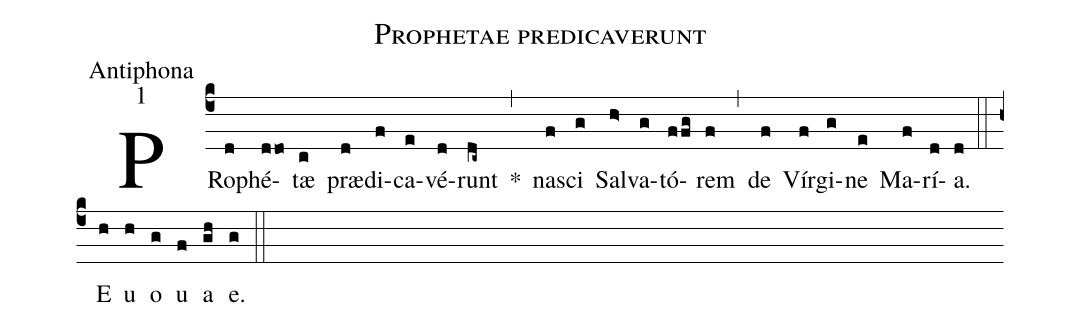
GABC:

name:Prophetae predicaverunt;
office-part:Antiphona;
mode:1;
%%
(c4) PRo(d)phé(d!/do)t<sp>ae</sp>(c) pr<sp>ae</sp>(d)di(f)ca(e)vé(d)runt(dc~) *(,) na(f)sci(g) Sal(h>)va(g)tó(f!/fg)rem(f) (,) de(f) Vír(f)gi(g)ne(e) Ma(f)rí(d)a.(d) (::) E(h) u(h) o(g) u(f) a(gh) e.(g) (::)
